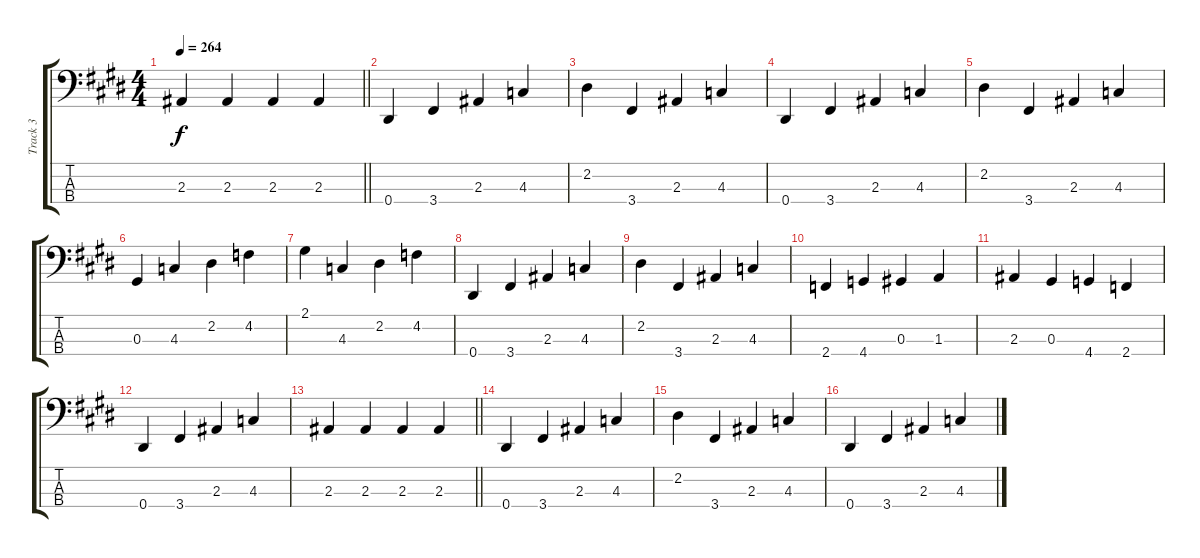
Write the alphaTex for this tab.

\track ("Track 3" "Track 3") {instrument electricbassfinger}
\staff {score tabs}
\tuning (Gb2 Db2 Ab1 Eb1) {hide}
\ts (4 4)
\tempo 264
\clef f4
\barLineRight lightlight
\ks e
2.3.4{dy f} 2.3.4 2.3.4 2.3.4 |
0.4.4 3.4.4 2.3.4 4.3.4 |
2.2.4 3.4.4 2.3.4 4.3.4 |
0.4.4 3.4.4 2.3.4 4.3.4 |
2.2.4 3.4.4 2.3.4 4.3.4 |
0.3.4 4.3.4 2.2.4 4.2.4 |
2.1.4 4.3.4 2.2.4 4.2.4 |
0.4.4 3.4.4 2.3.4 4.3.4 |
2.2.4 3.4.4 2.3.4 4.3.4 |
2.4.4 4.4.4 0.3.4 1.3.4 |
2.3.4 0.3.4 4.4.4 2.4.4 |
0.4.4 3.4.4 2.3.4 4.3.4 |
\barLineRight lightlight
2.3.4 2.3.4 2.3.4 2.3.4 |
0.4.4 3.4.4 2.3.4 4.3.4 |
2.2.4 3.4.4 2.3.4 4.3.4 |
0.4.4 3.4.4 2.3.4 4.3.4
